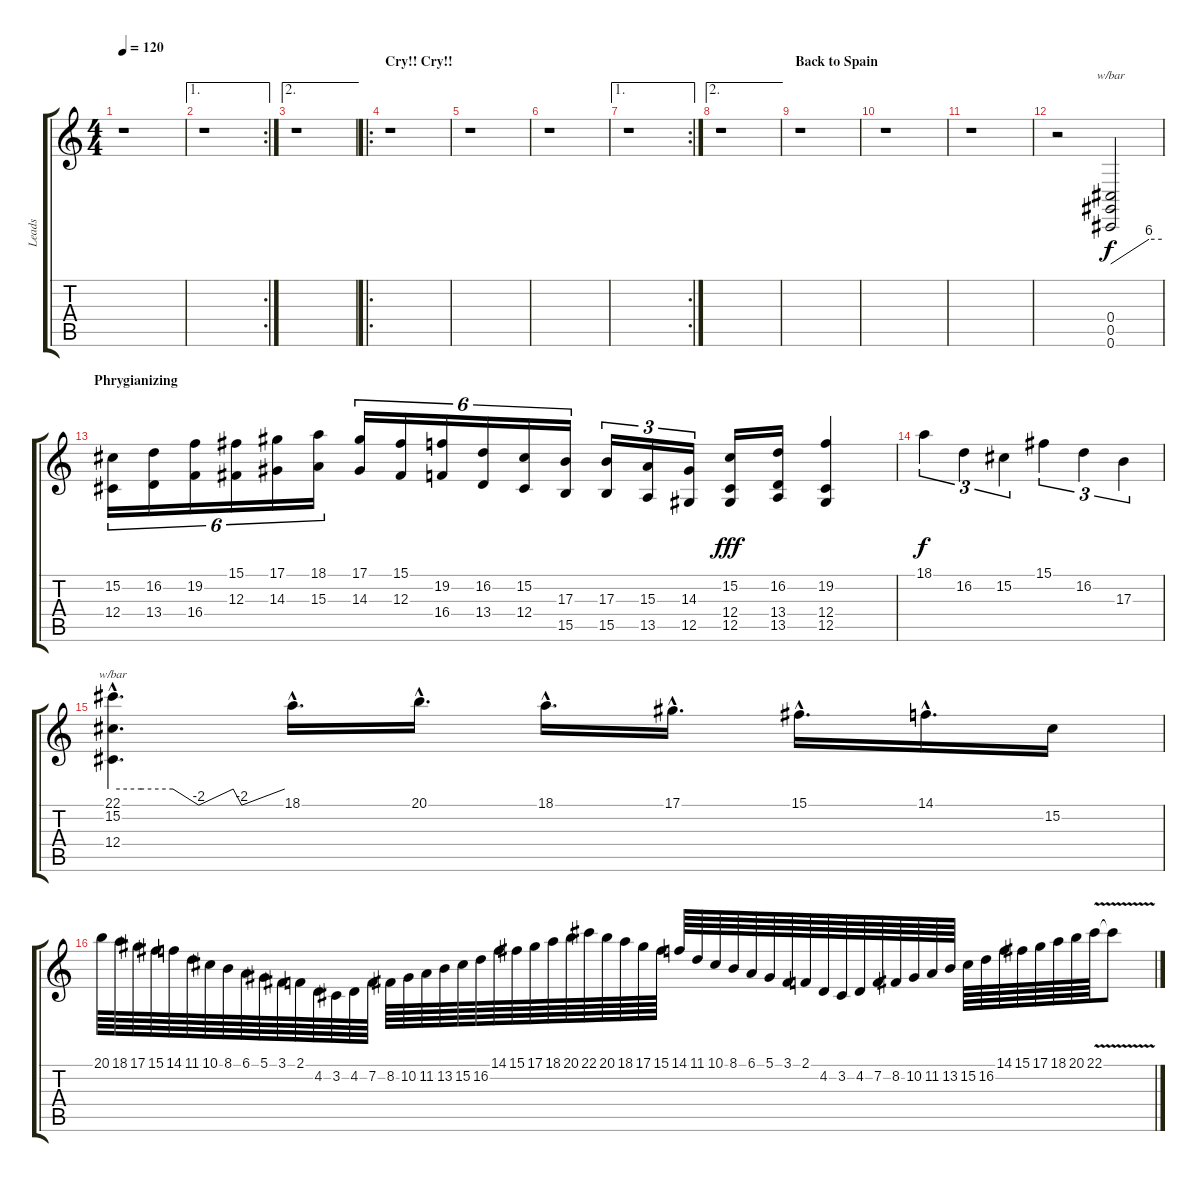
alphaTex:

\track ("Leads" "Leads") {instrument lead2sawtooth}
\staff {score tabs}
\tuning (Eb4 Bb3 Gb3 Db3 Ab2 Db2) {hide}
\ts (4 4)
\tempo 120
\clef g2
\ks c
r.1{dy f} |
\ae 1
\rc 2
r.1 |
\ae 2
r.1 |
\ro
\section ("" "Cry!! Cry!!")
r.1 |
r.1 |
r.1 |
\ae 1
\rc 2
r.1 |
\ae 2
r.1 |
\section ("" "Back to Spain")
r.1 |
r.1 |
r.1 |
r.2{volume 16 balance 8 instrument lead2sawtooth} (0.4 0.5 0.6).2{tbe (custom default 0 0 45 24 60 24)} |
\section ("" "Phrygianizing")
(15.2 12.4).16{tu (6 4) volume 16 instrument lead2sawtooth} (16.2 13.4).16{tu (6 4)} (19.2 16.4).16{tu (6 4)} (15.1 12.3).16{tu (6 4)} (17.1 14.3).16{tu (6 4)} (18.1 15.3).16{tu (6 4)} (17.1 14.3).16{tu (6 4)} (15.1 12.3).16{tu (6 4)} (19.2 16.4).16{tu (6 4)} (16.2 13.4).16{tu (6 4)} (15.2 12.4).16{tu (6 4)} (17.3 15.5).16{tu (6 4)} (17.3 15.5).16{tu (3 2)} (15.3 13.5).16{tu (3 2)} (14.3 12.5).16{tu (3 2)} (15.2 12.4 12.5).16{dy fff} (16.2 13.4 13.5).16 (19.2 12.4 12.5).4 |
18.1.4{tu (3 2) dy f} 16.2.4{tu (3 2)} 15.2.4{tu (3 2)} 15.1.4{tu (3 2)} 16.2.4{tu (3 2)} 17.3.4{tu (3 2)} |
(22.1{hac} 15.2{hac} 12.4{hac}).4{d tbe (custom default 0 0 10 0 21 0 30 -8 42 0 45 -8 60 0)} 18.1{hac}.16{d} 20.1{hac}.16{d} 18.1{hac}.16{d} 17.1{hac}.16{d} 15.1{hac}.16{d} 14.1{hac}.16{d} 15.2.16 |
20.1.64 18.1.64 17.1.64 15.1.64 14.1.64 11.1.64 10.1.64 8.1.64 6.1.64 5.1.64 3.1.64 2.1.64 4.2.64 3.2.64 4.2.64 7.2.64 8.2.64 10.2.64 11.2.64 13.2.64 15.2.64 16.2.64 14.1.64 15.1.64 17.1.64 18.1.64 20.1.64 22.1.64 20.1.64 18.1.64 17.1.64 15.1.64 14.1.64 11.1.64 10.1.64 8.1.64 6.1.64 5.1.64 3.1.64 2.1.64 4.2.64 3.2.64 4.2.64 7.2.64 8.2.64 10.2.64 11.2.64 13.2.64 15.2.64 16.2.64 14.1.64 15.1.64 17.1.64 18.1.64 20.1.64 22.1{v}.64 22.1{t}.8
